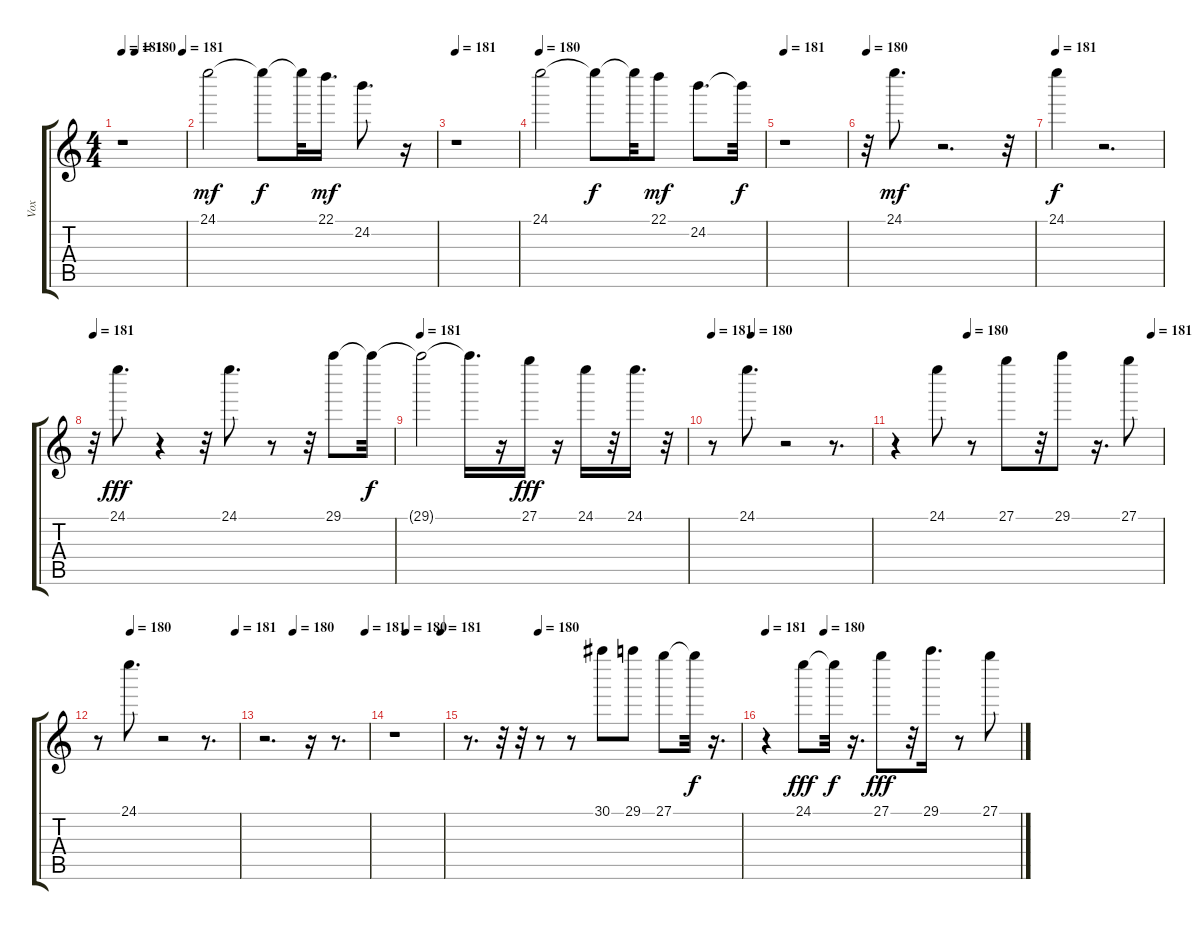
\track ("Vox" "Vox") {instrument acousticguitarsteel}
\staff {score tabs}
\tuning (E4 B3 G3 D3 A2 E2) {hide}
\ts (4 4)
\tempo 181
\tempo (180 0.20833333333333334)
\tempo (181 0.9583333333333334)
\clef g2
\ks c
r.1{dy fff} |
24.1.2{dy mf} 24.1{t}.8{dy f} 24.1{t}.32 22.1.16{d dy mf} 24.2.8{d} r.16 |
\tempo 181
r.1 |
\tempo 180
24.1.2 24.1{t}.8{dy f} 24.1{t}.32 22.1.8{dy mf} 24.2.8{d} 24.2{t}.32{dy f} |
\tempo 181
r.1 |
\tempo 180
r.32 24.1.8{d dy mf} r.2{d} r.32 |
\tempo 181
24.1.4{dy f} r.2{d} |
\tempo 181
r.32 24.1.8{d dy fff} r.4 r.32 24.1.8{d} r.8 r.32 29.1.8 29.1{t}.32{dy f} |
\tempo 181
29.1{t}.2 29.1{t}.16{d} r.16 27.1.16{dy fff} r.16 24.1.16 r.32 24.1.16{d} r.32 |
\tempo 181
\tempo (180 0.25)
r.8 24.1.8{d} r.2 r.8{d} |
\tempo (180 0.2708333333333333)
\tempo (181 0.9583333333333334)
r.4 24.1.8 r.8 27.1.8 r.32 29.1.8 r.16{d} 27.1.8 |
\tempo (180 0.234375)
\tempo (181 0.9791666666666666)
r.8 24.1.8{d} r.2 r.8{d} |
\tempo (180 0.28125)
\tempo (181 0.96875)
r.2{d} r.16 r.8{d} |
\tempo (180 0.25)
\tempo (181 0.96875)
r.1 |
\tempo (180 0.2604166666666667)
r.8{d} r.32 r.32 r.8 r.8 30.1.8 29.1.8 27.1.8 27.1{t}.32{dy f} r.16{d} |
\tempo 181
\tempo (180 0.22916666666666666)
r.4 24.1.8{dy fff} 24.1{t}.32{dy f} r.16{d} 27.1.8{dy fff} r.32 29.1.16{d} r.8 27.1.8
